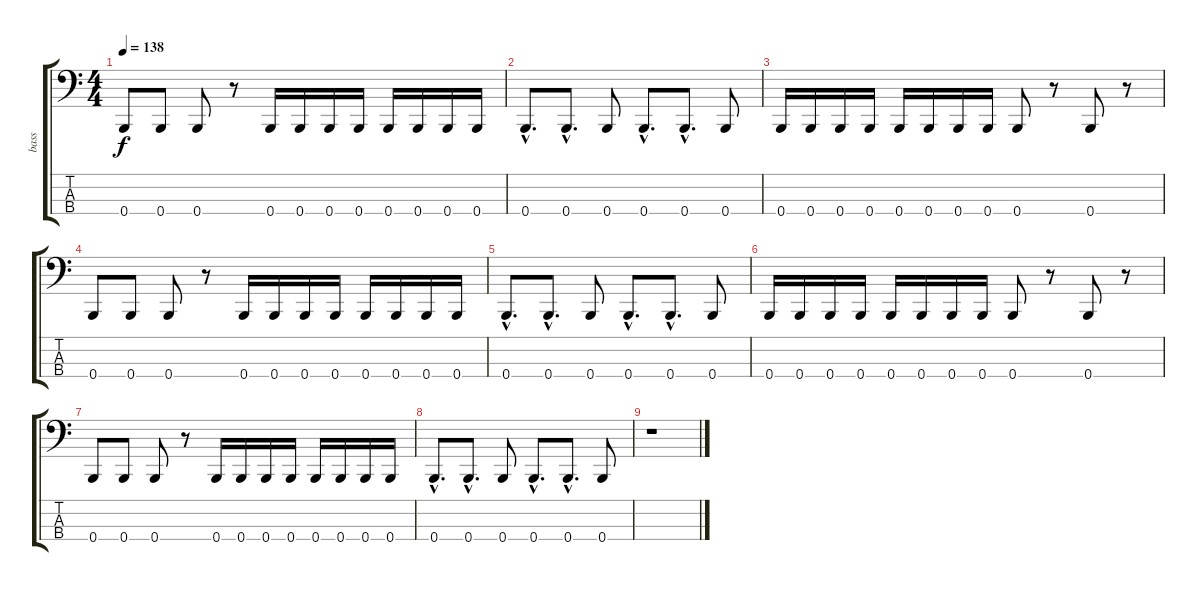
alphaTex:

\track ("bass" "bass") {instrument electricbasspick}
\staff {score tabs}
\tuning (E2 B1 Gb1 B0) {hide}
\ts (4 4)
\tempo 138
\clef f4
\ks c
0.4.8{dy f} 0.4.8 0.4.8 r.8 0.4.16 0.4.16 0.4.16 0.4.16 0.4.16 0.4.16 0.4.16 0.4.16 |
0.4{hac}.8{d} 0.4{hac}.8{d} 0.4.8 0.4{hac}.8{d} 0.4{hac}.8{d} 0.4.8 |
0.4.16 0.4.16 0.4.16 0.4.16 0.4.16 0.4.16 0.4.16 0.4.16 0.4.8 r.8 0.4.8 r.8 |
0.4.8 0.4.8 0.4.8 r.8 0.4.16 0.4.16 0.4.16 0.4.16 0.4.16 0.4.16 0.4.16 0.4.16 |
0.4{hac}.8{d} 0.4{hac}.8{d} 0.4.8 0.4{hac}.8{d} 0.4{hac}.8{d} 0.4.8 |
0.4.16 0.4.16 0.4.16 0.4.16 0.4.16 0.4.16 0.4.16 0.4.16 0.4.8 r.8 0.4.8 r.8 |
0.4.8 0.4.8 0.4.8 r.8 0.4.16 0.4.16 0.4.16 0.4.16 0.4.16 0.4.16 0.4.16 0.4.16 |
0.4{hac}.8{d} 0.4{hac}.8{d} 0.4.8 0.4{hac}.8{d} 0.4{hac}.8{d} 0.4.8 |
r.1
